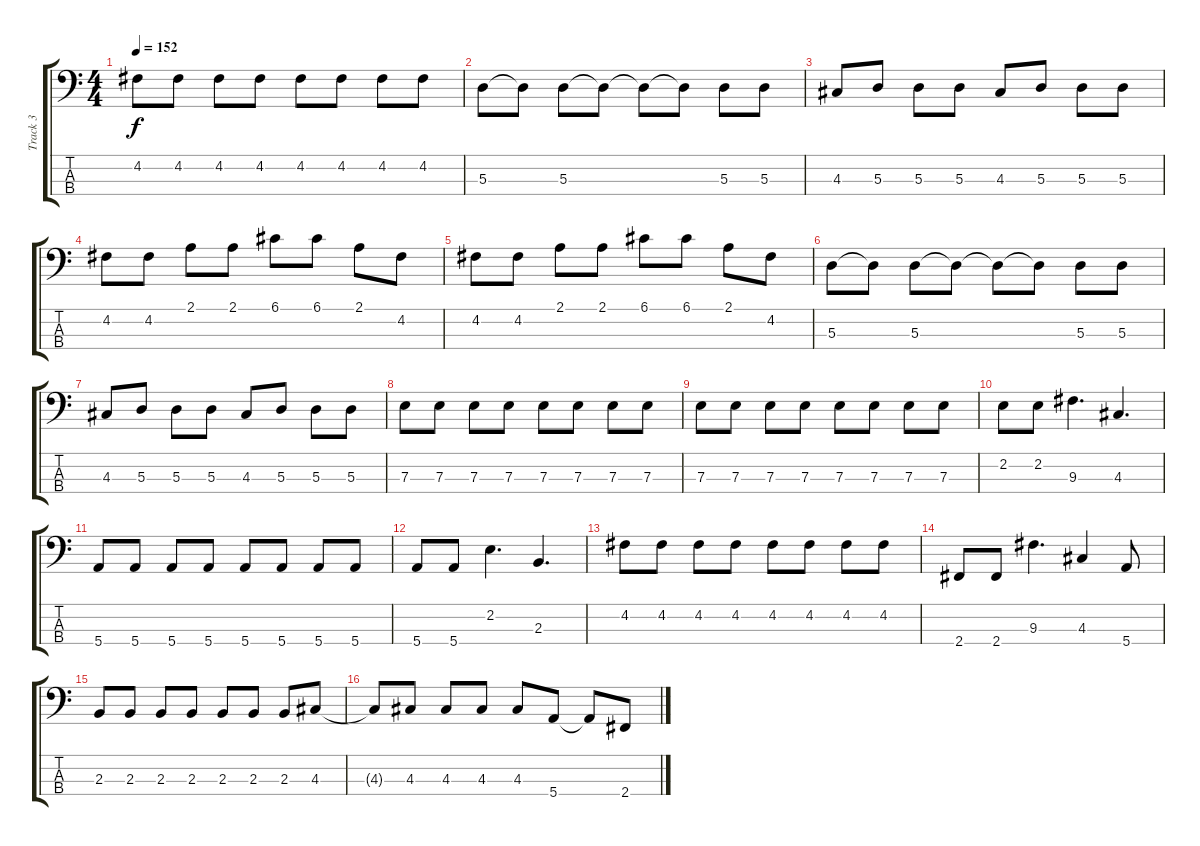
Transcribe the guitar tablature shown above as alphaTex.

\track ("Track 3" "Track 3") {instrument electricbassfinger}
\staff {score tabs}
\tuning (G2 D2 A1 E1) {hide}
\ts (4 4)
\tempo 152
\clef f4
\ks c
4.2.8{dy f} 4.2.8 4.2.8 4.2.8 4.2.8 4.2.8 4.2.8 4.2.8 |
5.3.8 5.3{t}.8 5.3.8 5.3{t}.8 5.3{t}.8 5.3{t}.8 5.3.8 5.3.8 |
4.3.8 5.3.8 5.3.8 5.3.8 4.3.8 5.3.8 5.3.8 5.3.8 |
4.2.8 4.2.8 2.1.8 2.1.8 6.1.8 6.1.8 2.1.8 4.2.8 |
4.2.8 4.2.8 2.1.8 2.1.8 6.1.8 6.1.8 2.1.8 4.2.8 |
5.3.8 5.3{t}.8 5.3.8 5.3{t}.8 5.3{t}.8 5.3{t}.8 5.3.8 5.3.8 |
4.3.8 5.3.8 5.3.8 5.3.8 4.3.8 5.3.8 5.3.8 5.3.8 |
7.3.8 7.3.8 7.3.8 7.3.8 7.3.8 7.3.8 7.3.8 7.3.8 |
7.3.8 7.3.8 7.3.8 7.3.8 7.3.8 7.3.8 7.3.8 7.3.8 |
2.2.8 2.2.8 9.3.4{d} 4.3.4{d} |
5.4.8 5.4.8 5.4.8 5.4.8 5.4.8 5.4.8 5.4.8 5.4.8 |
5.4.8 5.4.8 2.2.4{d} 2.3.4{d} |
4.2.8 4.2.8 4.2.8 4.2.8 4.2.8 4.2.8 4.2.8 4.2.8 |
2.4.8 2.4.8 9.3.4{d} 4.3.4 5.4.8 |
2.3.8 2.3.8 2.3.8 2.3.8 2.3.8 2.3.8 2.3.8 4.3.8 |
4.3{t}.8 4.3.8 4.3.8 4.3.8 4.3.8 5.4.8 5.4{t}.8 2.4.8
